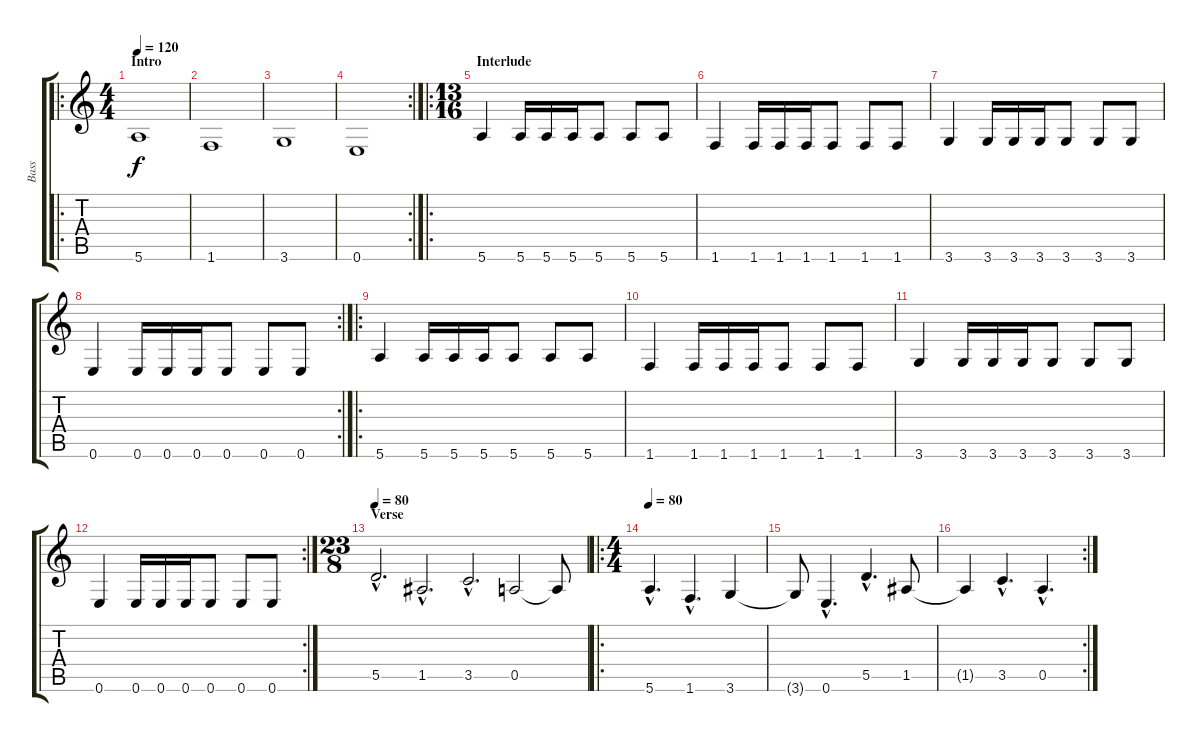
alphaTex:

\track ("Bass" "Bass") {instrument fretlessbass}
\staff {score tabs}
\tuning (E4 B3 G3 D3 A2 E2) {hide}
\ro
\ts (4 4)
\section ("" "Intro")
\tempo 120
\clef g2
\ks c
5.6.1{dy f instrument fretlessbass} |
1.6.1 |
3.6.1 |
\rc 2
0.6.1 |
\ro
\ts (13 16)
\section ("" "Interlude")
5.6.4 5.6.16 5.6.16 5.6.16 5.6.8 5.6.8 5.6.8 |
1.6.4 1.6.16 1.6.16 1.6.16 1.6.8 1.6.8 1.6.8 |
3.6.4 3.6.16 3.6.16 3.6.16 3.6.8 3.6.8 3.6.8 |
\rc 2
0.6.4 0.6.16 0.6.16 0.6.16 0.6.8 0.6.8 0.6.8 |
\ro
5.6.4 5.6.16 5.6.16 5.6.16 5.6.8 5.6.8 5.6.8 |
1.6.4 1.6.16 1.6.16 1.6.16 1.6.8 1.6.8 1.6.8 |
3.6.4 3.6.16 3.6.16 3.6.16 3.6.8 3.6.8 3.6.8 |
\rc 2
0.6.4 0.6.16 0.6.16 0.6.16 0.6.8 0.6.8 0.6.8 |
\ts (23 8)
\section ("" "Verse")
\tempo 80
5.5{hac}.2{d} 1.5{hac}.2{d} 3.5{hac}.2{d} 0.5.2 0.5{t}.8 |
\ro
\ts (4 4)
\tempo 80
5.6{hac}.4{d} 1.6{hac}.4{d} 3.6.4 |
3.6{t}.8 0.6{hac}.4{d} 5.5{hac}.4{d} 1.5.8 |
\rc 2
1.5{t}.4 3.5{hac}.4{d} 0.5{hac}.4{d}
